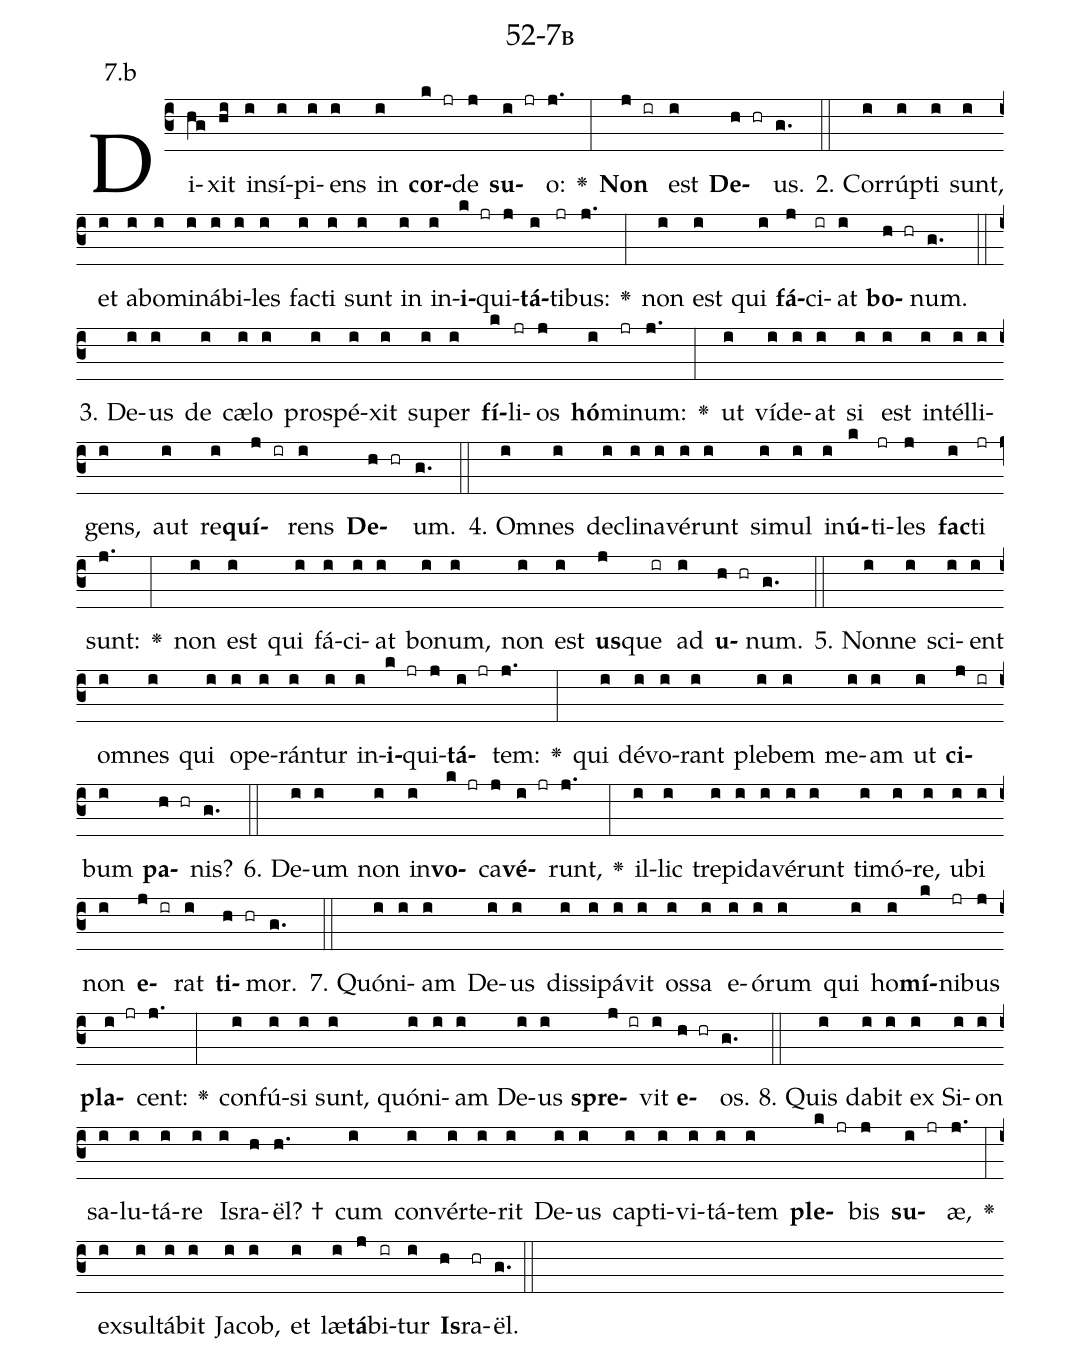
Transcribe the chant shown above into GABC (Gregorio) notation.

name: 52-7b;
annotation: 7.b;
%%
(c3)Di(hg)xit(hi) in(i)sí(i)pi(i)ens(i) in(i) <b>cor</b>(k jr)de(j) <b>su</b>(i jr)o:(j.) <v>\greheightstar</v>(:) <b>Non</b>(j ir) est(i) <b>De</b>(h hr)us.(g.) (::)
2. Cor(i)rúp(i)ti(i) sunt,(i) et(i) ab(i)o(i)mi(i)ná(i)bi(i)les(i) fac(i)ti(i) sunt(i) in(i) in(i)<b>i</b>(k jr)qui(j)<b>tá</b>(i)ti(jr)bus:(j.) <v>\greheightstar</v>(:) non(i) est(i) qui(i) <b>fá</b>(j)ci(ir)at(i) <b>bo</b>(h hr)num.(g.) (::)
3. De(i)us(i) de(i) cæ(i)lo(i) pro(i)spé(i)xit(i) su(i)per(i) <b>fí</b>(k)li(jr)os(j) <b>hó</b>(i)mi(jr)num:(j.) <v>\greheightstar</v>(:) ut(i) ví(i)de(i)at(i) si(i) est(i) in(i)tél(i)li(i)gens,(i) aut(i) re(i)<b>quí</b>(j ir)rens(i) <b>De</b>(h hr)um.(g.) (::)
4. Om(i)nes(i) de(i)cli(i)na(i)vé(i)runt(i) si(i)mul(i) in(i)<b>ú</b>(k)ti(jr)les(j) <b>fac</b>(i)ti(jr) sunt:(j.) <v>\greheightstar</v>(:) non(i) est(i) qui(i) fá(i)ci(i)at(i) bo(i)num,(i) non(i) est(i) <b>us</b>(j)que(ir) ad(i) <b>u</b>(h hr)num.(g.) (::)
5. Non(i)ne(i) sci(i)ent(i) om(i)nes(i) qui(i) o(i)pe(i)rán(i)tur(i) in(i)<b>i</b>(k jr)qui(j)<b>tá</b>(i jr)tem:(j.) <v>\greheightstar</v>(:) qui(i) dé(i)vo(i)rant(i) ple(i)bem(i) me(i)am(i) ut(i) <b>ci</b>(j ir)bum(i) <b>pa</b>(h hr)nis?(g.) (::)
6. De(i)um(i) non(i) in(i)<b>vo</b>(k jr)ca(j)<b>vé</b>(i jr)runt,(j.) <v>\greheightstar</v>(:) il(i)lic(i) tre(i)pi(i)da(i)vé(i)runt(i) ti(i)mó(i)re,(i) u(i)bi(i) non(i) <b>e</b>(j ir)rat(i) <b>ti</b>(h hr)mor.(g.) (::)
7. Quón(i)i(i)am(i) De(i)us(i) dis(i)si(i)pá(i)vit(i) os(i)sa(i) e(i)ó(i)rum(i) qui(i) ho(i)<b>mí</b>(k)ni(jr)bus(j) <b>pla</b>(i jr)cent:(j.) <v>\greheightstar</v>(:) con(i)fú(i)si(i) sunt,(i) quón(i)i(i)am(i) De(i)us(i) <b>spre</b>(j ir)vit(i) <b>e</b>(h hr)os.(g.) (::)
8. Quis(i) da(i)bit(i) ex(i) Si(i)on(i) sa(i)lu(i)tá(i)re(i) Is(i)ra(h)ël? †(h.) cum(i) con(i)vér(i)te(i)rit(i) De(i)us(i) cap(i)ti(i)vi(i)tá(i)tem(i) <b>ple</b>(k jr)bis(j) <b>su</b>(i jr)æ,(j.) <v>\greheightstar</v>(:) ex(i)sul(i)tá(i)bit(i) Ja(i)cob,(i) et(i) læ(i)<b>tá</b>(j)bi(ir)tur(i) <b>Is</b>(h)ra(hr)ël.(g.) (::)
